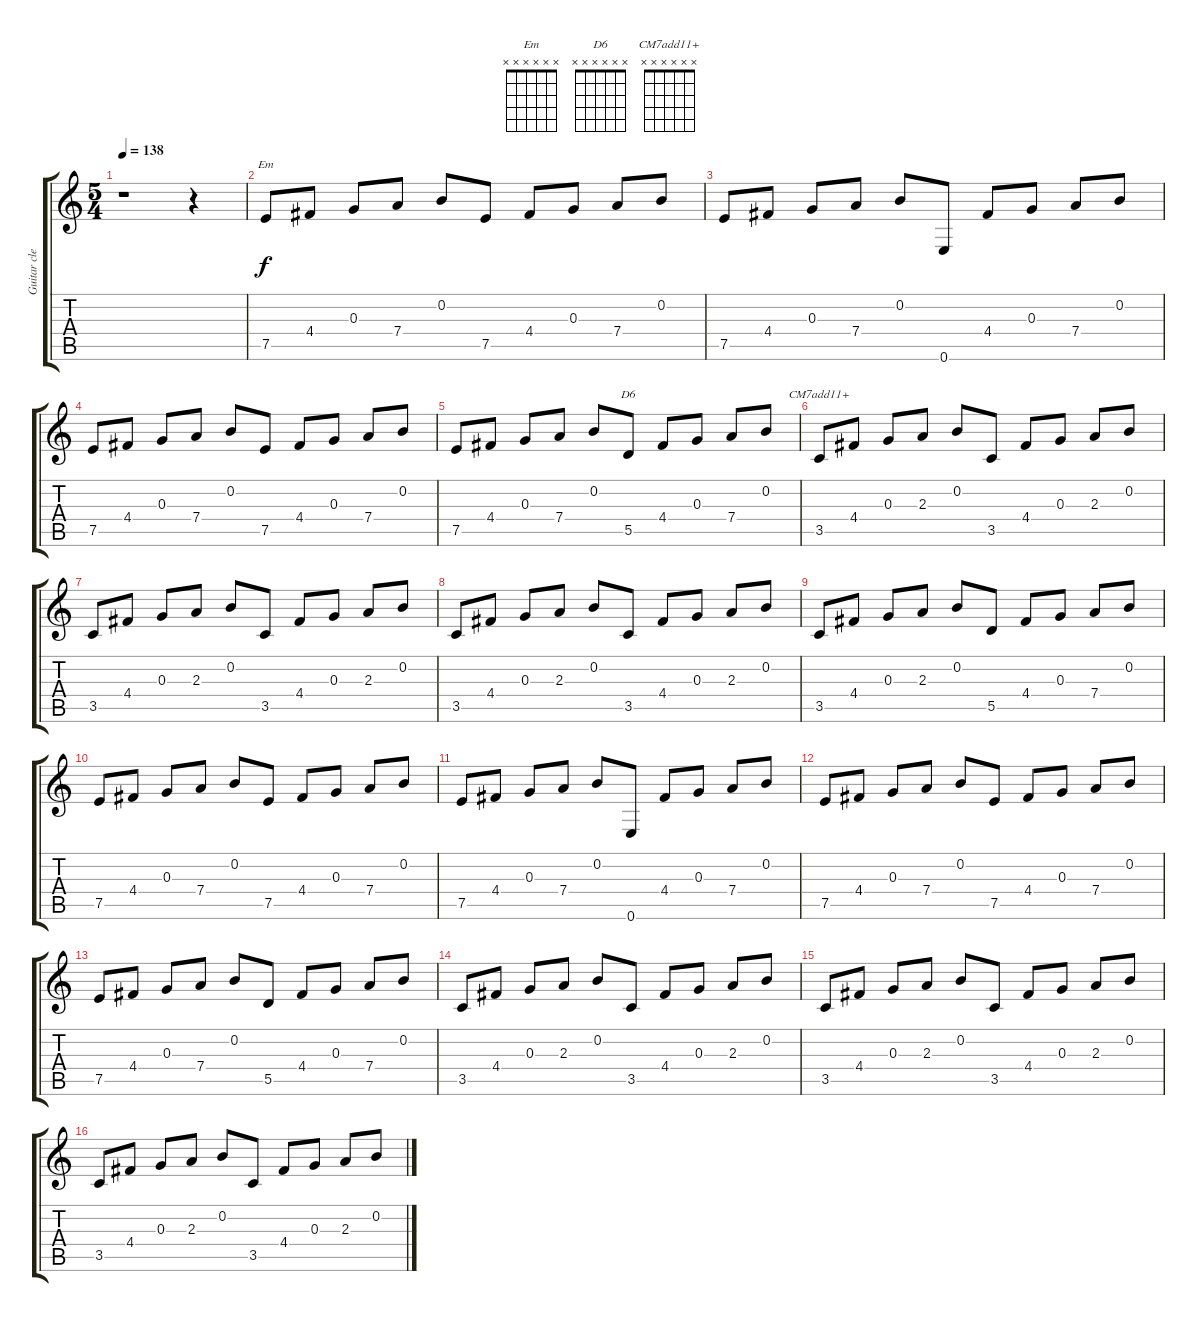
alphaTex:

\track ("Guitar clean 1" "Guitar cle") {instrument electricguitarmuted}
\staff {score tabs}
\tuning (E4 B3 G3 D3 A2 E2) {hide}
\chord ("Em" x x x x x x) {firstfret 0}
\chord ("D6" x x x x x x) {firstfret 0}
\chord ("CM7add11+" x x x x x x) {firstfret 0}
\ts (5 4)
\tempo 138
\clef g2
\ks c
r.1{dy f instrument electricguitarmuted} r.4 |
7.5.8{ch "Em"} 4.4.8 0.3.8 7.4.8 0.2.8 7.5.8 4.4.8 0.3.8 7.4.8 0.2.8 |
7.5.8 4.4.8 0.3.8 7.4.8 0.2.8 0.6.8 4.4.8 0.3.8 7.4.8 0.2.8 |
7.5.8 4.4.8 0.3.8 7.4.8 0.2.8 7.5.8 4.4.8 0.3.8 7.4.8 0.2.8 |
7.5.8 4.4.8 0.3.8 7.4.8 0.2.8 5.5.8{ch "D6"} 4.4.8 0.3.8 7.4.8 0.2.8 |
3.5.8{ch "CM7add11+"} 4.4.8 0.3.8 2.3.8 0.2.8 3.5.8 4.4.8 0.3.8 2.3.8 0.2.8 |
3.5.8 4.4.8 0.3.8 2.3.8 0.2.8 3.5.8 4.4.8 0.3.8 2.3.8 0.2.8 |
3.5.8 4.4.8 0.3.8 2.3.8 0.2.8 3.5.8 4.4.8 0.3.8 2.3.8 0.2.8 |
3.5.8 4.4.8 0.3.8 2.3.8 0.2.8 5.5.8 4.4.8 0.3.8 7.4.8 0.2.8 |
7.5.8 4.4.8 0.3.8 7.4.8 0.2.8 7.5.8 4.4.8 0.3.8 7.4.8 0.2.8 |
7.5.8 4.4.8 0.3.8 7.4.8 0.2.8 0.6.8 4.4.8 0.3.8 7.4.8 0.2.8 |
7.5.8 4.4.8 0.3.8 7.4.8 0.2.8 7.5.8 4.4.8 0.3.8 7.4.8 0.2.8 |
7.5.8 4.4.8 0.3.8 7.4.8 0.2.8 5.5.8 4.4.8 0.3.8 7.4.8 0.2.8 |
3.5.8 4.4.8 0.3.8 2.3.8 0.2.8 3.5.8 4.4.8 0.3.8 2.3.8 0.2.8 |
3.5.8 4.4.8 0.3.8 2.3.8 0.2.8 3.5.8 4.4.8 0.3.8 2.3.8 0.2.8 |
3.5.8 4.4.8 0.3.8 2.3.8 0.2.8 3.5.8 4.4.8 0.3.8 2.3.8 0.2.8
